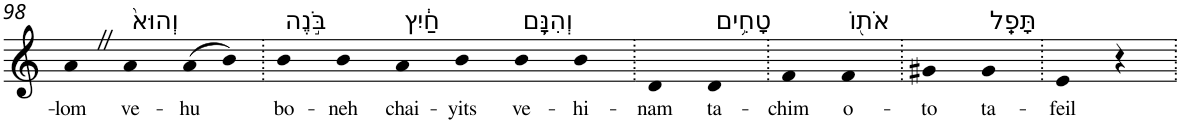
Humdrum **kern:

**kern	**text
*part1	*part1
*staff1	*staff1
*I"Piano	*
*I'Pno	*
!!LO:PB:g=z
*clefG2	*
*k[]	*
=98	=98
!	!LO:LY:b
4aZ	-lom
!LO:TX:a:t=וְהוּא֙	!
!	!LO:LY:b
4a	ve-
!	!LO:LY:b
(>8a	-hu
8b)	.
=99.	=99.
!LO:TX:a:t=בֹּ֣נֶה	!
!	!LO:LY:b
4b	bo-
!	!LO:LY:b
4b	-neh
!LO:TX:a:t=חַ֔יִץ	!
!	!LO:LY:b
4a	chai-
!	!LO:LY:b
4b	-yits
!LO:TX:a:t=וְהִנָּ֛ם	!
!	!LO:LY:b
4b	ve-
!	!LO:LY:b
4b	-hi-
=100.	=100.
!	!LO:LY:b
4d	-nam
!LO:TX:a:t=טָחִ֥ים	!
!	!LO:LY:b
4d	ta-
=101.	=101.
!	!LO:LY:b
4f	-chim
!LO:TX:a:t=אֹת֖וֹ	!
!	!LO:LY:b
4f	o-
=102.	=102.
!	!LO:LY:b
4g#X	-to
!LO:TX:a:t=תָּפֵֽל	!
!	!LO:LY:b
4g#	ta-
=103.	=103.
!	!LO:LY:b
4e	-feil
4r	.
=.	=.
*-	*-
